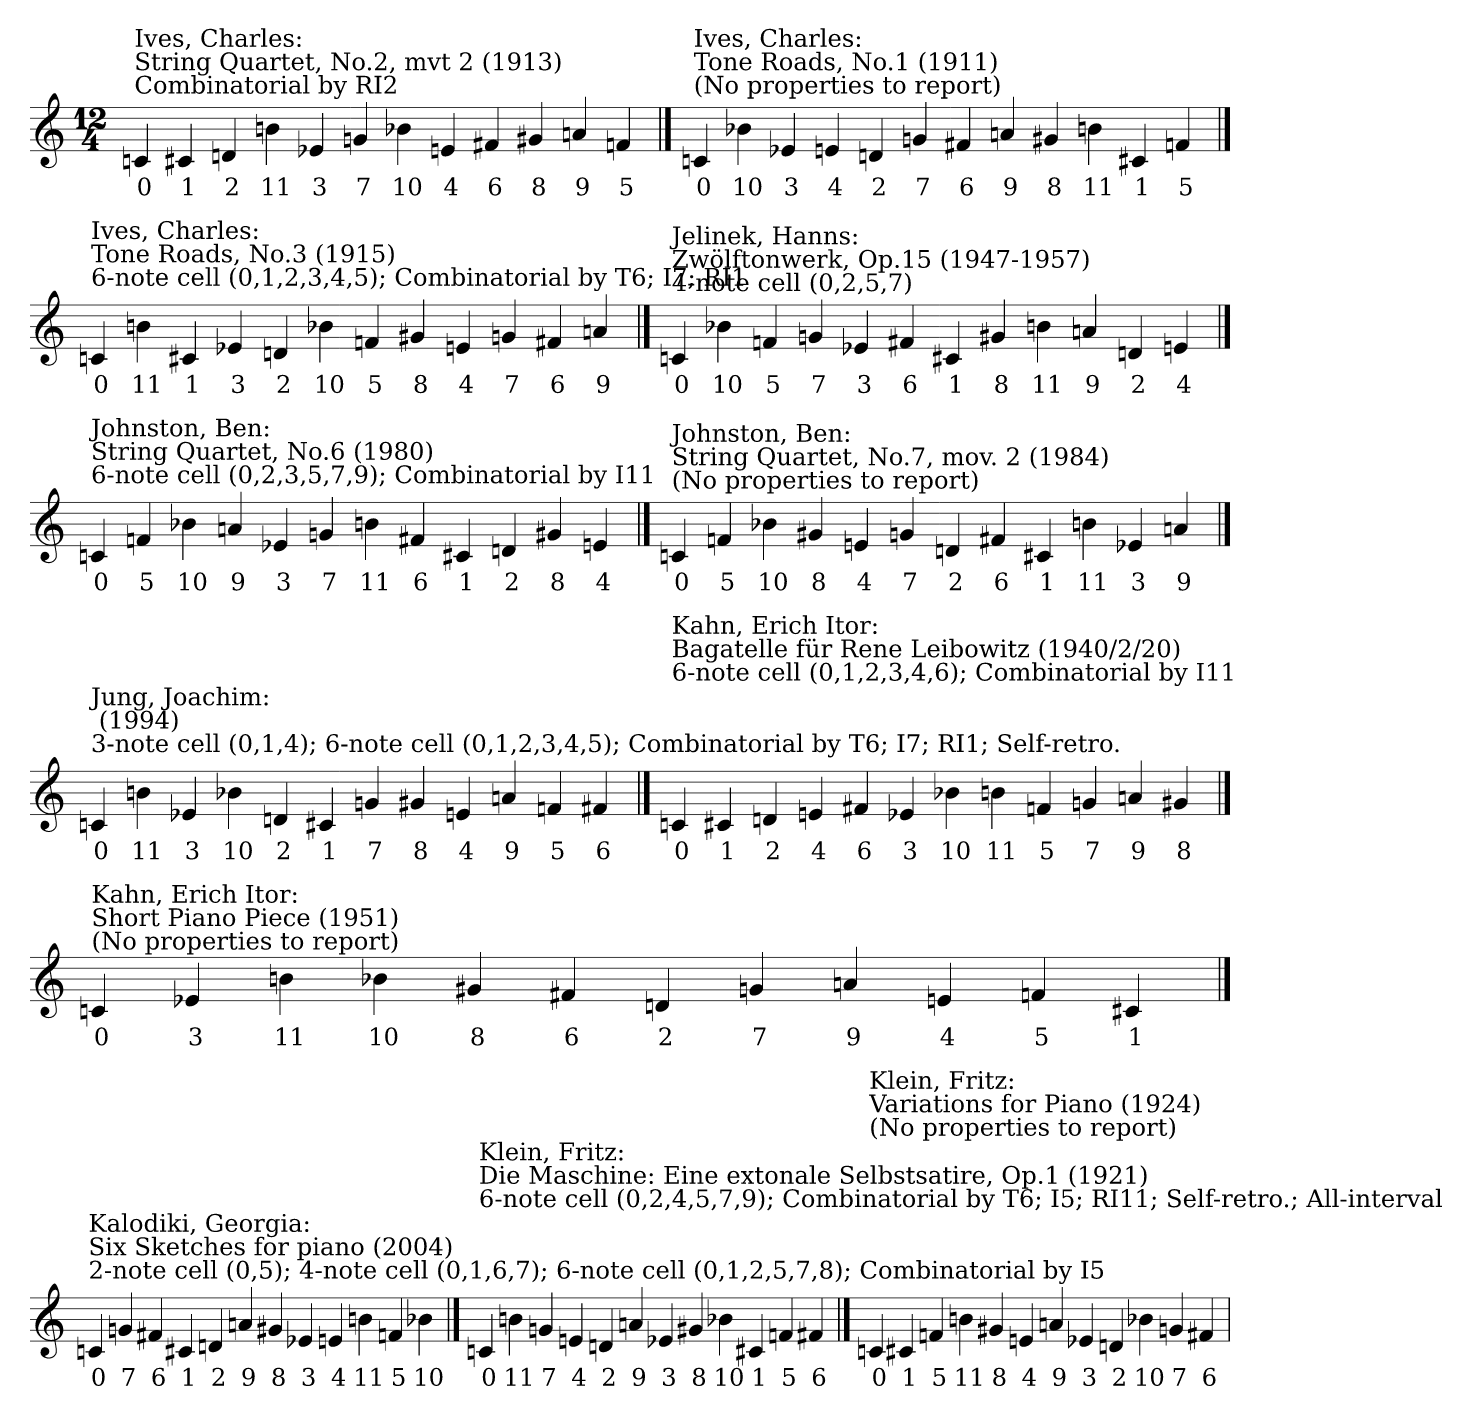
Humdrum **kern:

**kern	**text
*part1	*part1
*staff1	*staff1
!!LO:LB:g=z
*M12/4	*
==673	==673
!LO:TX:t=Ives, Charles&colon; \nString Quartet, No.2, mvt 2 (1913)\nCombinatorial by RI2	!
4cn	0
4c#X	1
4dn	2
4bn	11
4e-X	3
4gn	7
4b-X	10
4en	4
4f#X	6
4g#X	8
4an	9
4fn	5
!!LO:LB:g=z
==674	==674
!LO:TX:t=Ives, Charles&colon; \nTone Roads, No.1 (1911)\n(No properties to report)	!
4cn	0
4b-X	10
4e-X	3
4en	4
4dn	2
4gn	7
4f#X	6
4an	9
4g#X	8
4bn	11
4c#X	1
4fn	5
!!LO:LB:g=z
==675	==675
!LO:TX:t=Ives, Charles&colon; \nTone Roads, No.3 (1915)\n6-note cell (0,1,2,3,4,5); Combinatorial by T6; I7; RI1	!
4cn	0
4bn	11
4c#X	1
4e-X	3
4dn	2
4b-X	10
4fn	5
4g#X	8
4en	4
4gn	7
4f#X	6
4an	9
!!LO:LB:g=z
==676	==676
!LO:TX:t=Jelinek, Hanns&colon; \nZwölftonwerk, Op.15 (1947-1957)\n4-note cell (0,2,5,7)	!
4cn	0
4b-X	10
4fn	5
4gn	7
4e-X	3
4f#X	6
4c#X	1
4g#X	8
4bn	11
4an	9
4dn	2
4en	4
!!LO:LB:g=z
==677	==677
!LO:TX:t=Johnston, Ben&colon; \nString Quartet, No.6 (1980)\n6-note cell (0,2,3,5,7,9); Combinatorial by I11	!
4cn	0
4fn	5
4b-X	10
4an	9
4e-X	3
4gn	7
4bn	11
4f#X	6
4c#X	1
4dn	2
4g#X	8
4en	4
!!LO:LB:g=z
==678	==678
!LO:TX:t=Johnston, Ben&colon; \nString Quartet, No.7, mov. 2 (1984)\n(No properties to report)	!
4cn	0
4fn	5
4b-X	10
4g#X	8
4en	4
4gn	7
4dn	2
4f#X	6
4c#X	1
4bn	11
4e-X	3
4an	9
!!LO:LB:g=z
==679	==679
!LO:TX:t=Jung, Joachim&colon; \n (1994)\n3-note cell (0,1,4); 6-note cell (0,1,2,3,4,5); Combinatorial by T6; I7; RI1; Self-retro.	!
4cn	0
4bn	11
4e-X	3
4b-X	10
4dn	2
4c#X	1
4gn	7
4g#X	8
4en	4
4an	9
4fn	5
4f#X	6
!!LO:LB:g=z
==680	==680
!LO:TX:t=Kahn, Erich Itor&colon; \nBagatelle für Rene Leibowitz (1940/2/20)\n6-note cell (0,1,2,3,4,6); Combinatorial by I11	!
4cn	0
4c#X	1
4dn	2
4en	4
4f#X	6
4e-X	3
4b-X	10
4bn	11
4fn	5
4gn	7
4an	9
4g#X	8
!!LO:LB:g=z
==681	==681
!LO:TX:t=Kahn, Erich Itor&colon; \nShort Piano Piece (1951)\n(No properties to report)	!
4cn	0
4e-X	3
4bn	11
4b-X	10
4g#X	8
4f#X	6
4dn	2
4gn	7
4an	9
4en	4
4fn	5
4c#X	1
!!LO:LB:g=z
==682	==682
!LO:TX:t=Kalodiki, Georgia&colon; \nSix Sketches for piano (2004)\n2-note cell (0,5); 4-note cell (0,1,6,7); 6-note cell (0,1,2,5,7,8); Combinatorial by I5	!
4cn	0
4gn	7
4f#X	6
4c#X	1
4dn	2
4an	9
4g#X	8
4e-X	3
4en	4
4bn	11
4fn	5
4b-X	10
!!LO:LB:g=z
==683	==683
!LO:TX:t=Klein, Fritz&colon; \nDie Maschine&colon; Eine extonale Selbstsatire, Op.1 (1921)\n6-note cell (0,2,4,5,7,9); Combinatorial by T6; I5; RI11; Self-retro.; All-interval	!
4cn	0
4bn	11
4gn	7
4en	4
4dn	2
4an	9
4e-X	3
4g#X	8
4b-X	10
4c#X	1
4fn	5
4f#X	6
!!LO:LB:g=z
==684	==684
!LO:TX:t=Klein, Fritz&colon; \nVariations for Piano (1924)\n(No properties to report)	!
4cn	0
4c#X	1
4fn	5
4bn	11
4g#X	8
4en	4
4an	9
4e-X	3
4dn	2
4b-X	10
4gn	7
4f#X	6
=	=
*-	*-
